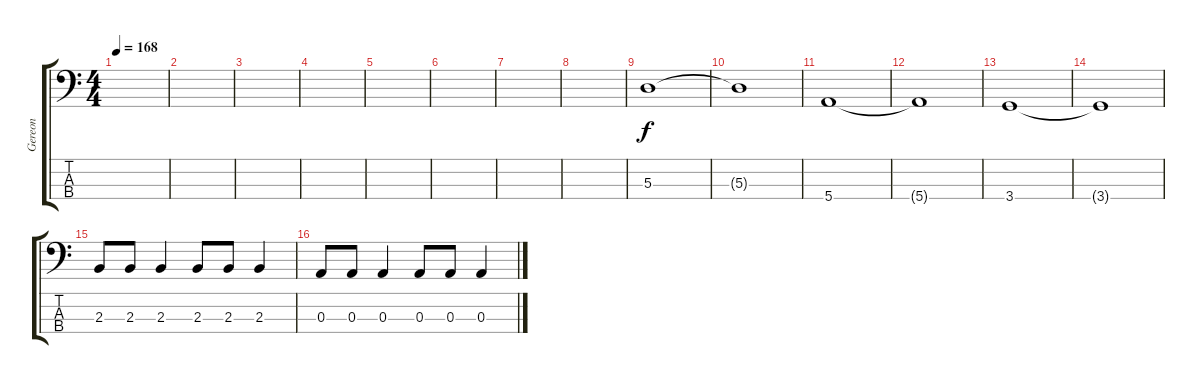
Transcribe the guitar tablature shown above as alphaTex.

\track ("Gereon" "Gereon") {instrument electricbasspick}
\staff {score tabs}
\tuning (G2 D2 A1 E1) {hide}
\ts (4 4)
\tempo 168
\clef f4
\ks c
|
|
|
|
|
|
|
|
5.3.1 |
5.3{t}.1 |
5.4.1 |
5.4{t}.1 |
3.4.1 |
3.4{t}.1 |
2.3.8 2.3.8 2.3.4 2.3.8 2.3.8 2.3.4 |
0.3.8 0.3.8 0.3.4 0.3.8 0.3.8 0.3.4
